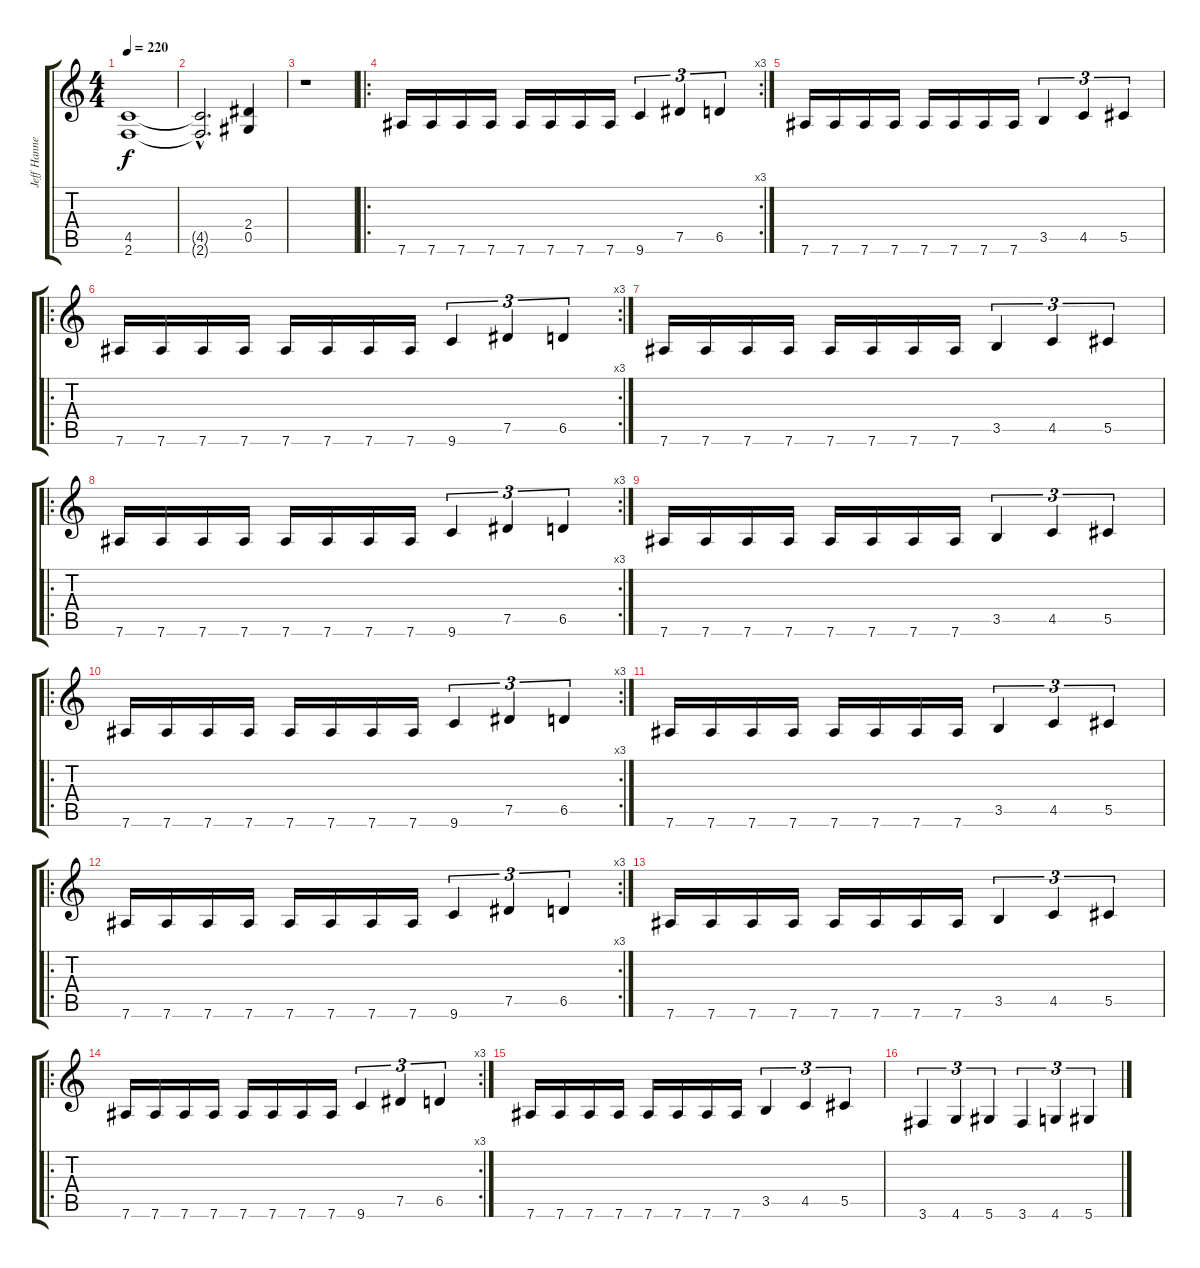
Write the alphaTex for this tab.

\track ("Jeff Hanneman" "Jeff Hanne") {instrument distortionguitar}
\staff {score tabs}
\tuning (Eb4 Bb3 Gb3 Db3 Ab2 Eb2) {hide}
\ts (4 4)
\tempo 220
\clef g2
\ks c
(4.5 2.6).1{dy f} |
(4.5{hac t} 2.6{hac t}).2{d} (2.4 0.5).4 |
r.1 |
\ro
\rc 3
7.6.16 7.6.16 7.6.16 7.6.16 7.6.16 7.6.16 7.6.16 7.6.16 9.6.4{tu (3 2)} 7.5.4{tu (3 2)} 6.5.4{tu (3 2)} |
7.6.16 7.6.16 7.6.16 7.6.16 7.6.16 7.6.16 7.6.16 7.6.16 3.5.4{tu (3 2)} 4.5.4{tu (3 2)} 5.5.4{tu (3 2)} |
\ro
\rc 3
7.6.16 7.6.16 7.6.16 7.6.16 7.6.16 7.6.16 7.6.16 7.6.16 9.6.4{tu (3 2)} 7.5.4{tu (3 2)} 6.5.4{tu (3 2)} |
7.6.16 7.6.16 7.6.16 7.6.16 7.6.16 7.6.16 7.6.16 7.6.16 3.5.4{tu (3 2)} 4.5.4{tu (3 2)} 5.5.4{tu (3 2)} |
\ro
\rc 3
7.6.16 7.6.16 7.6.16 7.6.16 7.6.16 7.6.16 7.6.16 7.6.16 9.6.4{tu (3 2)} 7.5.4{tu (3 2)} 6.5.4{tu (3 2)} |
7.6.16 7.6.16 7.6.16 7.6.16 7.6.16 7.6.16 7.6.16 7.6.16 3.5.4{tu (3 2)} 4.5.4{tu (3 2)} 5.5.4{tu (3 2)} |
\ro
\rc 3
7.6.16 7.6.16 7.6.16 7.6.16 7.6.16 7.6.16 7.6.16 7.6.16 9.6.4{tu (3 2)} 7.5.4{tu (3 2)} 6.5.4{tu (3 2)} |
7.6.16 7.6.16 7.6.16 7.6.16 7.6.16 7.6.16 7.6.16 7.6.16 3.5.4{tu (3 2)} 4.5.4{tu (3 2)} 5.5.4{tu (3 2)} |
\ro
\rc 3
7.6.16 7.6.16 7.6.16 7.6.16 7.6.16 7.6.16 7.6.16 7.6.16 9.6.4{tu (3 2)} 7.5.4{tu (3 2)} 6.5.4{tu (3 2)} |
7.6.16 7.6.16 7.6.16 7.6.16 7.6.16 7.6.16 7.6.16 7.6.16 3.5.4{tu (3 2)} 4.5.4{tu (3 2)} 5.5.4{tu (3 2)} |
\ro
\rc 3
7.6.16 7.6.16 7.6.16 7.6.16 7.6.16 7.6.16 7.6.16 7.6.16 9.6.4{tu (3 2)} 7.5.4{tu (3 2)} 6.5.4{tu (3 2)} |
7.6.16 7.6.16 7.6.16 7.6.16 7.6.16 7.6.16 7.6.16 7.6.16 3.5.4{tu (3 2)} 4.5.4{tu (3 2)} 5.5.4{tu (3 2)} |
3.6.4{tu (3 2)} 4.6.4{tu (3 2)} 5.6.4{tu (3 2)} 3.6.4{tu (3 2)} 4.6.4{tu (3 2)} 5.6.4{tu (3 2)}
